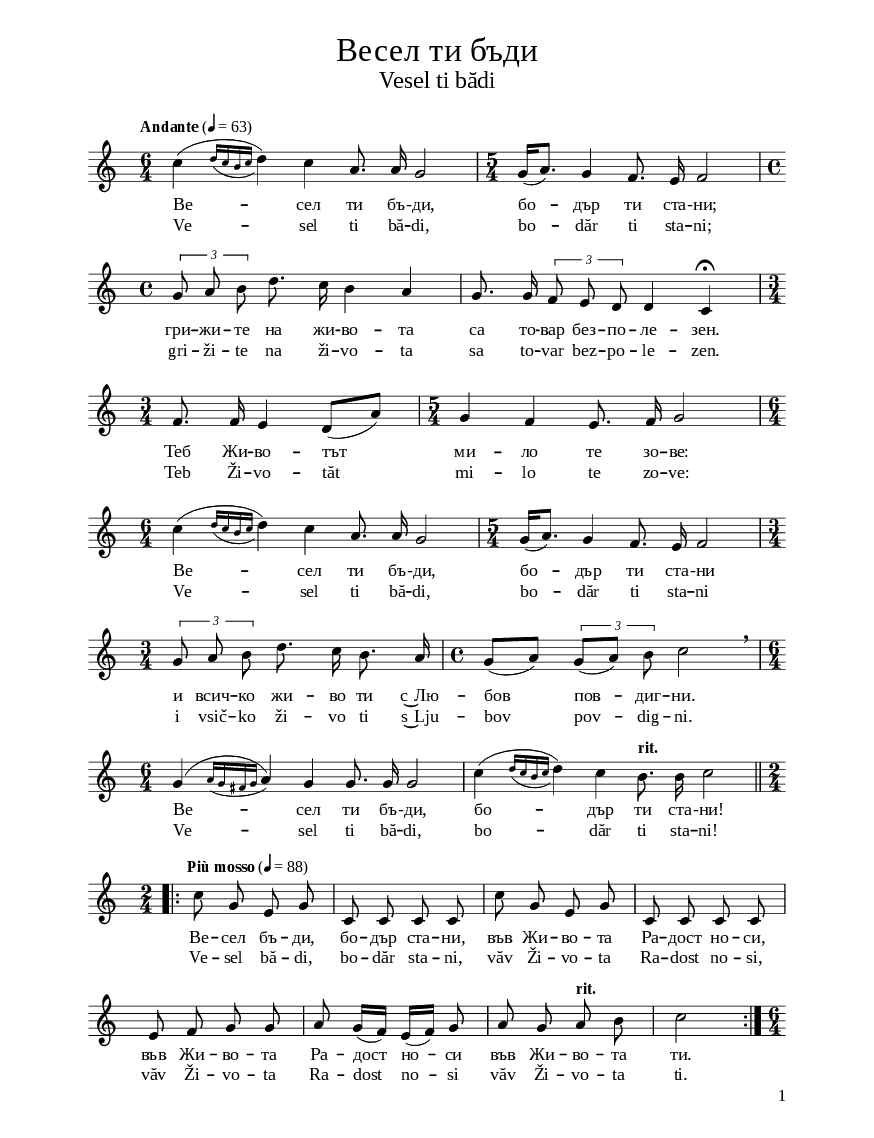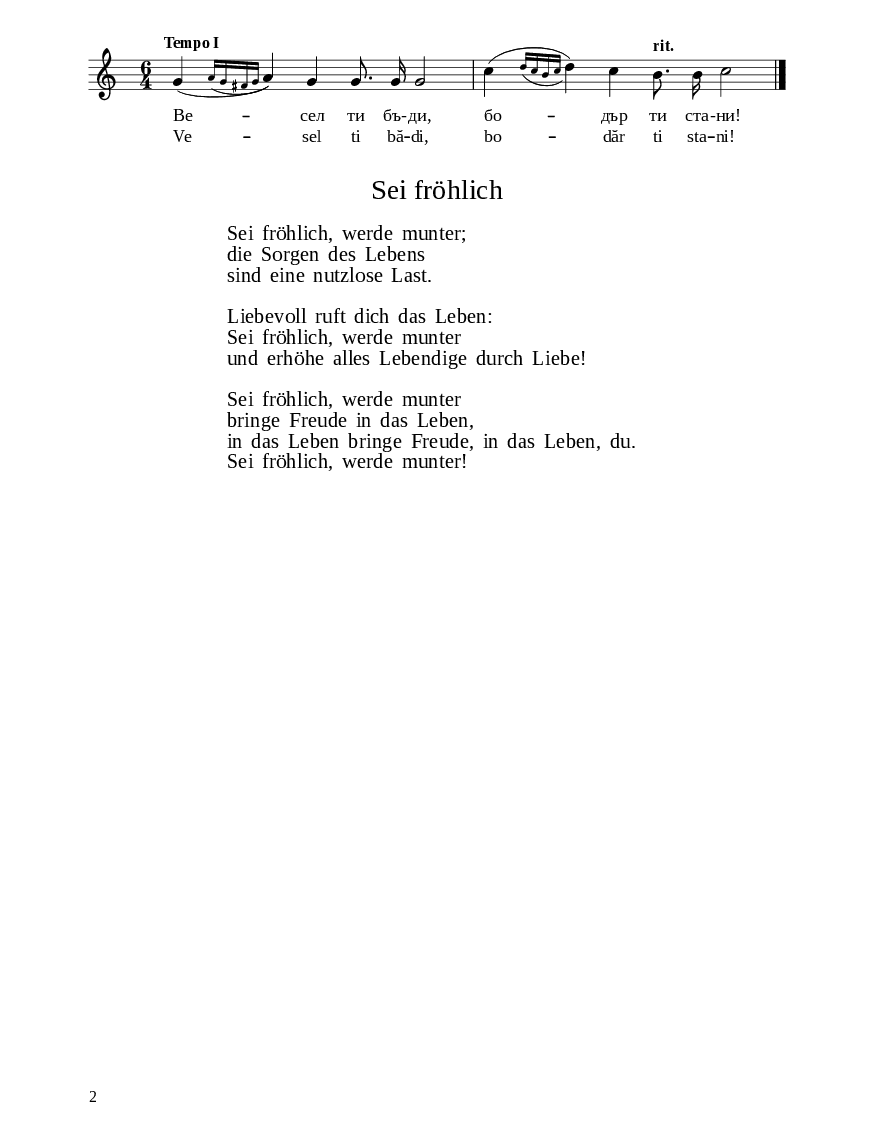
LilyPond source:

\version "2.24.2"

% include paper part and global functions
\include "include/globals.ily"

\bookpart {
  \label #'ref096
  \tocItem \markup "Весел ти бъди – Vesel ti bădi "
  \include "include/bookpart-paper.ily"
  \score {
    \include "include/score-layout.ily"


    \new Voice \absolute  {
      \clef treble
      \key c \major
      \time 6/4
      \tempoFunc "Andante" 4 "63"

      %\override Score.NoteSpacing.stem-spacing-correction = #-2
      c''4 ( \acciaccatura { d''16 c'' b' c'' } d''4 ) c'' \autoBeamOff a'8. a'16 g'2 |\time 5/4 g'16[( a'8. )] g'4 f'8. e'16 f'2 | \time 4/4 \break

      \tuplet 3/2 {g'8 a' b'} d''8. c''16 b'4 a'4 | g'8. g'16 \tuplet 3/2 {f'8 e'8 d'8 } d'4 c'4\fermata | \time 3/4 \break

      f'8. f'16 e'4 d'8[(a'8)] | \time 5/4 g'4 f' e'8. f'16 g'2 | \time 6/4 \break


      c''4 ( \acciaccatura { d''16[ c'' b' c'' ]} d''4 ) c'' a'8. a'16 g'2 |\time 5/4 g'16[( a'8.)] \autoBeamOff  g'4 f'8.e'16 f'2 | \time 3/4 \break


      \tuplet 3/2 {g'8 a' b'} d''8. c''16 b'8. a'16 | \time 4/4 g'8[(a'8)] \tuplet 3/2 {g'8[(a'8)] b'8} c''2 \breathe | \time 6/4 \break

      \slurUp g'4(  \acciaccatura { a'16[g' fis' g']} a'4)  \slurNeutral g'4 g'8. g'16 g'2 | c''4( \acciaccatura { d''16[ c'' b' c'' ]} d''4) c''4 \tempo "rit." b'8. b'16 c''2 | \time 2/4 \break

        \bar ".|:-||" 


      \tempoFunc   "            Più mosso" 4 "88"
      c''8 g' e' g' | c' c' c' c' | c'' g' e' g' | c' c' c' c' | \break

      e' f' g' g'  | a' g'16([f']) e'([f']) g'8 | a' g' \tempo "rit." a' b' | c''2 | \bar ":|." \time 6/4 \break

      \tempo "      Tempo I" g'4(  \acciaccatura { a'16[g' fis' g']} a'4) g'4 g'8. g'16 g'2 | c''4( \acciaccatura { d''16[ c'' b' c'' ]} d''4) c''4 \tempo "rit." b'8. b'16 c''2 | \bar "|."
    }

    \addlyrics {
      Ве -- сел ти бъ -- "-ди," бо -- дър ти ста -- "-ни;"
      гри  -- жи -- те на жи -- во -- та
      са то -- вар без -- по -- ле -- зен.
      Теб Жи -- во -- тът ми -- ло те зо -- ве:
      Ве  -- сел ти бъ -- "-ди," бо -- дър ти ста -- "-ни"
      и всич -- ко жи -- во ти с~Лю -- бов пов  -- диг -- ни.
      Ве -- сел ти бъ -- "-ди," бо -- дър ти ста -- "-ни!"
      Ве -- сел бъ -- ди, бо -- дър ста -- ни,
      във Жи -- во -- та Ра -- дост но -- си,
      във Жи -- во -- та Ра -- дост но -- си
      във Жи -- во -- та ти.
      Ве -- сел ти "бъ-" -- ди, бо -- дър ти ста -- "-ни!"
    }

    \addlyrics {
      Ve -- sel ti bă -- di, bo -- dăr ti sta -- ni;
      gri  -- ži -- te na ži -- vo -- ta
      sa to -- var bez -- po -- le -- zen.
      Teb Ži -- vo -- tăt mi -- lo te zo -- ve:
      Ve  -- sel ti bă -- di, bo -- dăr ti sta -- ni
      i vsič -- ko ži -- vo ti s~Lju -- bov pov  -- dig -- ni.
      Ve -- sel ti bă -- di, bo -- dăr ti sta -- ni!
      Ve -- sel bă -- di, bo -- dăr sta -- ni,
      văv Ži -- vo -- ta Ra -- dost no -- si,
      văv Ži -- vo -- ta Ra -- dost no -- si
      văv Ži -- vo -- ta ti.
      Ve -- sel ti bă -- di, bo -- dăr ti sta -- ni!
    }


    \header {
      title = \titleFunc "Весел ти бъди" "Vesel ti bădi"
    }

    \midi{}

  } % score

  %\markup \dc-one "D.C."
  


  % include foreign translation(s) of the song
  \version "2.24.2"

\markup \fill-line { \fontsize #deTitleFontSize "Sei fröhlich" }
\markup \null
\markup \null
\markup \fontsize #deCoupletFontSize {
  \hspace #12
  \override #`(baseline-skip . ,deCoupletBaselineSkip)

  \column {
\line { " "Sei fröhlich, werde munter;}

\line { " "die Sorgen des Lebens}

\line { " "sind eine nutzlose Last.}
\line { " " }

\line { " "Liebevoll ruft dich das Leben: }

\line { " "Sei fröhlich, werde munter}

\line { " "und erhöhe alles Lebendige durch Liebe!}
\line { " " }

\line { " "Sei fröhlich, werde munter}

\line { " "bringe Freude in das Leben,}

\line { " " in das Leben bringe Freude, in das Leben, du. }

\line { " "Sei fröhlich, werde munter! }

  }
}


} % bookpart
